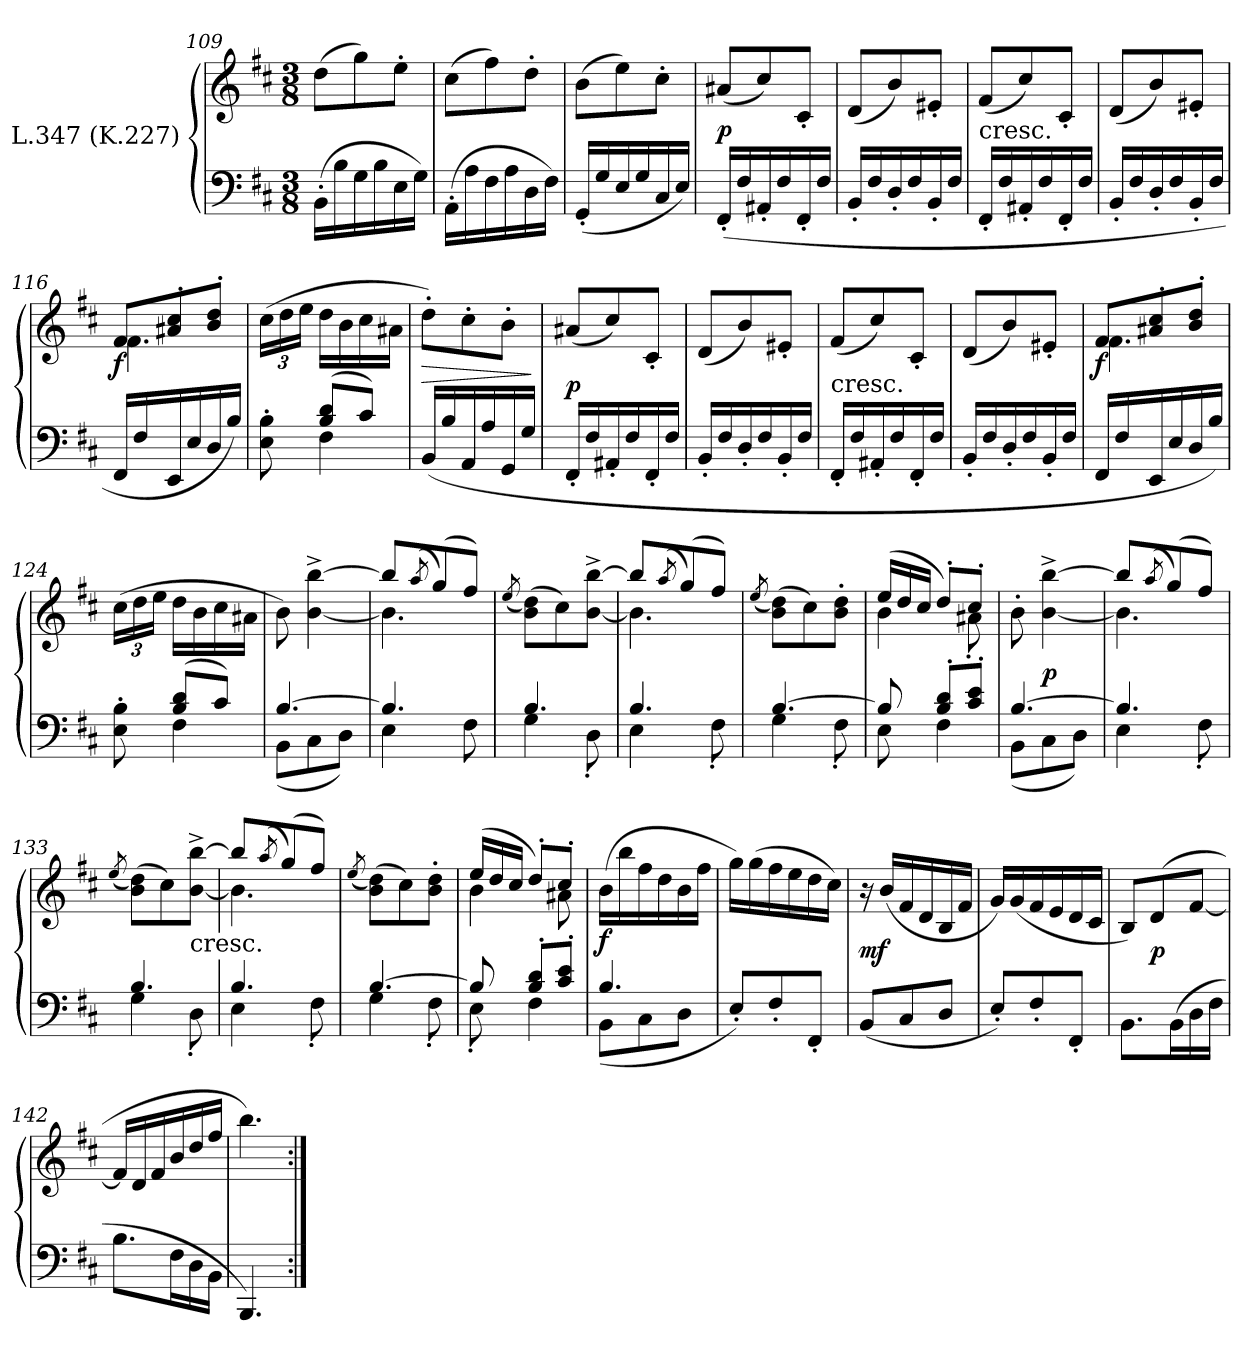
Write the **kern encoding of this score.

**kern	**kern	**dynam
*part1	*part1	*part1
*staff2	*staff1	*staff1/2
*I"L.347 (K.227)	*	*
*clefF4	*clefG2	*
*k[f#c#]	*k[f#c#]	*
*b:	*b:	*
*M3/8	*M3/8	*
=109	=109	=109
(16BB'LL	(8ddL	.
16B	.	.
16G	8gg)	.
16B	.	.
16E	8ee'J	.
16GJJ)	.	.
=110	=110	=110
(16AA'LL	(8cc#L	.
16A	.	.
16F#	8ff#)	.
16A	.	.
16D	8dd'J	.
16F#JJ)	.	.
=111	=111	=111
(16GG'LL	(8bL	.
16G	.	.
16E	8ee)	.
16G	.	.
16C#	8cc#'J	.
16EJJ)	.	.
=112	=112	=112
(<16FF#'LL	(8a#XL	p
16F#	.	.
16AA#X'	8cc#)	.
16F#	.	.
16FF#'	8c#'J	.
16F#JJ	.	.
!!LO:LB:g=z
=113	=113	=113
16BB'/LL	(8dL	.
16F#/	.	.
16D'/	8b)	.
16F#/	.	.
16BB'/	8e#i'J	.
16F#/JJ	.	.
=114	=114	=114
!	!LO:TX:c:t=cresc.	!
16FF#'LL	(8f#L	.
16F#	.	.
16AA#X'	8cc#)	.
16F#	.	.
16FF#'	8c#'J	.
16F#JJ	.	.
=115	=115	=115
16BB'/LL	(8dL	.
16F#/	.	.
16D'/	8b)	.
16F#/	.	.
16BB'/	8e#i'J	.
16F#/JJ	.	.
=116	=116	=116
*	*^	*
16FF#LL	8f#L	4.f#	f
16F#	.	.	.
16EE	8a#X' 8cc#'	.	.
16E	.	.	.
16D	8b' 8dd'J	.	.
16BJJ)	.	.	.
*	*v	*v	*
=117	=117	=117
*^	*	*
8ryy	8E' 8B'	(24cc#LL	.
.	.	24dd	.
.	.	24eeJJ	.
(8B 8dL	4F#	16ddLL	.
.	.	16b	.
8c#J)	.	16cc#	.
.	.	16a#XJJ	.
*v	*v	*	*
=118	=118	=118
(16BB/LL	8dd'L)	>
16B/	.	.
16AA/	8cc#'	.
16A/	.	.
16GG/	8b'J	.
16G/JJ	.	.
.	.	]
!!LO:LB:g=z
=119	=119	=119
16FF#'LL	(8a#XL	p
16F#	.	.
16AA#X'	8cc#)	.
16F#	.	.
16FF#'	8c#'J	.
16F#JJ	.	.
=120	=120	=120
16BB'/LL	(8dL	.
16F#/	.	.
16D'/	8b)	.
16F#/	.	.
16BB'/	8e#i'J	.
16F#/JJ	.	.
=121	=121	=121
!	!LO:TX:c:t=cresc.	!
16FF#'LL	(8f#L	.
16F#	.	.
16AA#X'	8cc#)	.
16F#	.	.
16FF#'	8c#'J	.
16F#JJ	.	.
=122	=122	=122
16BB'/LL	(8dL	.
16F#/	.	.
16D'/	8b)	.
16F#/	.	.
16BB'/	8e#i'J	.
16F#/JJ	.	.
=123	=123	=123
*	*^	*
16FF#LL	8f#L	4.f#	f
16F#	.	.	.
16EE	8a#X' 8cc#'	.	.
16E	.	.	.
16D	8b' 8dd'J	.	.
16BJJ)	.	.	.
*	*v	*v	*
=124	=124	=124
*^	*	*
8ryy	8E' 8B'	(24cc#LL	.
.	.	24dd	.
.	.	24eeJJ	.
(8B 8dL	4F#	16ddLL	.
.	.	16b	.
8c#J)	.	16cc#	.
.	.	16a#XJJ	.
!!LO:LB:g=z
=125	=125	=125	=125
[4.B	(8BBL	8b)	.
.	8C#	[4b^ [4bb^	.
.	8DJ)	.	.
=126	=126	=126	=126
*	*	*^	*
4.B]	4E	8bbL]	4.b]	.
.	.	(8qaa	.	.
.	.	(8gg)	.	.
.	8F#	8ff#J)	.	.
*	*	*v	*v	*
=127	=127	=127	=127
.	.	(<8qee	.
4.B	4G	(8b 8ddL)	.
.	.	8cc#)	.
.	8D'	[8b^ [8bb^J	.
=128	=128	=128	=128
*	*	*^	*
4.B	4E	8bbL]	4.b]	.
.	.	(8qaa	.	.
.	.	(8gg)	.	.
.	8F#'	8ff#J)	.	.
*	*	*v	*v	*
=129	=129	=129	=129
.	.	(<8qee	.
[4.B	4G	(8b 8ddL)	.
.	.	8cc#)	.
.	8F#'	8b' 8dd'J	.
=130	=130	=130	=130
*	*	*Xtuplet	*
*	*	*^	*
8B]	8E	(24eeLL	4b	.
.	.	24dd	.	.
.	.	24cc#JJ	.	.
8B' 8d'L	4F#	8dd'L)	.	.
8c#' 8e'J	.	8cc#'J	8a#X'	.
*	*	*v	*v	*
=131	=131	=131	=131
[4.B	(8BBL	8b'	.
.	8C#	[4b^ [4bb^	p
.	8DJ)	.	.
!!LO:LB:g=z
=132	=132	=132	=132
*	*	*^	*
4.B]	4E	8bbL]	4.b]	.
.	.	(8qaa	.	.
.	.	(8gg)	.	.
.	8F#'	8ff#J)	.	.
*	*	*v	*v	*
=133	=133	=133	=133
.	.	(<8qee	.
4.B	4G	(8b 8ddL)	.
.	.	8cc#)	.
!	!	!LO:TX:c:t=cresc.	!
.	8D'	[8b^ [8bb^J	.
=134	=134	=134	=134
*	*	*^	*
4.B	4E	8bbL]	4.b]	.
.	.	(8qaa	.	.
.	.	(8gg)	.	.
.	8F#'	8ff#J)	.	.
*	*	*v	*v	*
=135	=135	=135	=135
.	.	(<8qee	.
[4.B	4G	(8b 8ddL)	.
.	.	8cc#)	.
.	8F#'	8b' 8dd'J	.
=136	=136	=136	=136
*	*	*^	*
8B]	8E'	(24eeLL	4b	.
.	.	24dd	.	.
.	.	24cc#JJ	.	.
8B' 8d'L	4F#	8dd'L)	.	.
8c#' 8e'J	.	8cc#'J	8a#X	.
*	*	*v	*v	*
=137	=137	=137	=137
4.B	(8BBL	(16bLL	f
.	.	16bb	.
.	8C#	16ff#	.
.	.	16dd	.
.	8DJ	16b	.
.	.	16ff#JJ	.
*v	*v	*	*
!!LO:LB:g=z
=138	=138	=138
8E'L)	16ggLL)	.
.	(16gg	.
8F#'	16ff#	.
.	16ee	.
8FF#'J	16dd	.
.	16cc#JJ)	.
=139	=139	=139
(8BBL	16r	mf
.	(16bLL	.
8C#	16f#	.
.	16d	.
8DJ	16B	.
.	16f#JJ	.
=140	=140	=140
8E'L)	16gLL)	.
.	(16g	.
8F#'	16f#	.
.	16e	.
8FF#'J	16d	.
.	16c#JJ	.
=141	=141	=141
8.BBL	8BL)	.
.	(8d	p
(<16BBL	.	.
16D	[8f#J	.
16F#JJ	.	.
=142	=142	=142
8.BL	16f#LL]	.
.	16d	.
.	16f#	.
16F#L	16b	.
16D	16dd	.
16BBJJ	16ff#JJ	.
=143	=143	=143
4.BBB)	4.bb)	.
=:|!	=:|!	=:|!
*-	*-	*-
